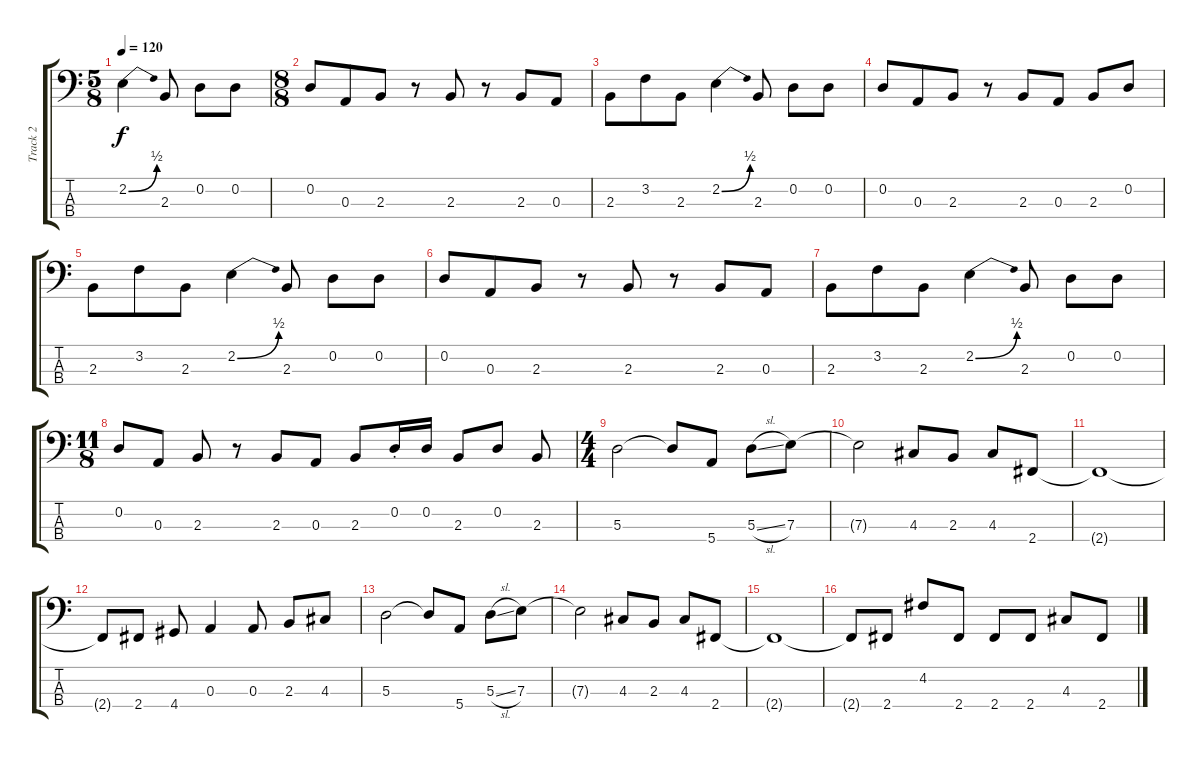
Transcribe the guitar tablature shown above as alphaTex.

\track ("Track 2" "Track 2") {instrument electricbassfinger}
\staff {score tabs}
\tuning (G2 D2 A1 E1) {hide}
\ts (5 8)
\tempo 120
\clef f4
\ks c
2.2{be (bend 0 0 60 2)}.4{dy f} 2.3.8 0.2.8 0.2.8 |
\ts (8 8)
0.2.8 0.3.8 2.3.8 r.8 2.3.8 r.8 2.3.8 0.3.8 |
2.3.8 3.2.8 2.3.8 2.2{be (bend 0 0 60 2)}.4 2.3.8 0.2.8 0.2.8 |
0.2.8 0.3.8 2.3.8 r.8 2.3.8 0.3.8 2.3.8 0.2.8 |
2.3.8 3.2.8 2.3.8 2.2{be (bend 0 0 60 2)}.4 2.3.8 0.2.8 0.2.8 |
0.2.8 0.3.8 2.3.8 r.8 2.3.8 r.8 2.3.8 0.3.8 |
2.3.8 3.2.8 2.3.8 2.2{be (bend 0 0 60 2)}.4 2.3.8 0.2.8 0.2.8 |
\ts (11 8)
0.2.8 0.3.8 2.3.8 r.8 2.3.8 0.3.8 2.3.8 0.2{st}.16 0.2.16 2.3.8 0.2.8 2.3.8 |
\ts (4 4)
5.3.2 5.3{t}.8 5.4.8 5.3{sl}.8 7.3.8 |
7.3{t}.2 4.3.8 2.3.8 4.3.8 2.4.8 |
2.4{t}.1 |
2.4{t}.8 2.4.8 4.4.8 0.3.4 0.3.8 2.3.8 4.3.8 |
5.3.2 5.3{t}.8 5.4.8 5.3{sl}.8 7.3.8 |
7.3{t}.2 4.3.8 2.3.8 4.3.8 2.4.8 |
2.4{t}.1 |
2.4{t}.8 2.4.8 4.2.8 2.4.8 2.4.8 2.4.8 4.3.8 2.4.8
